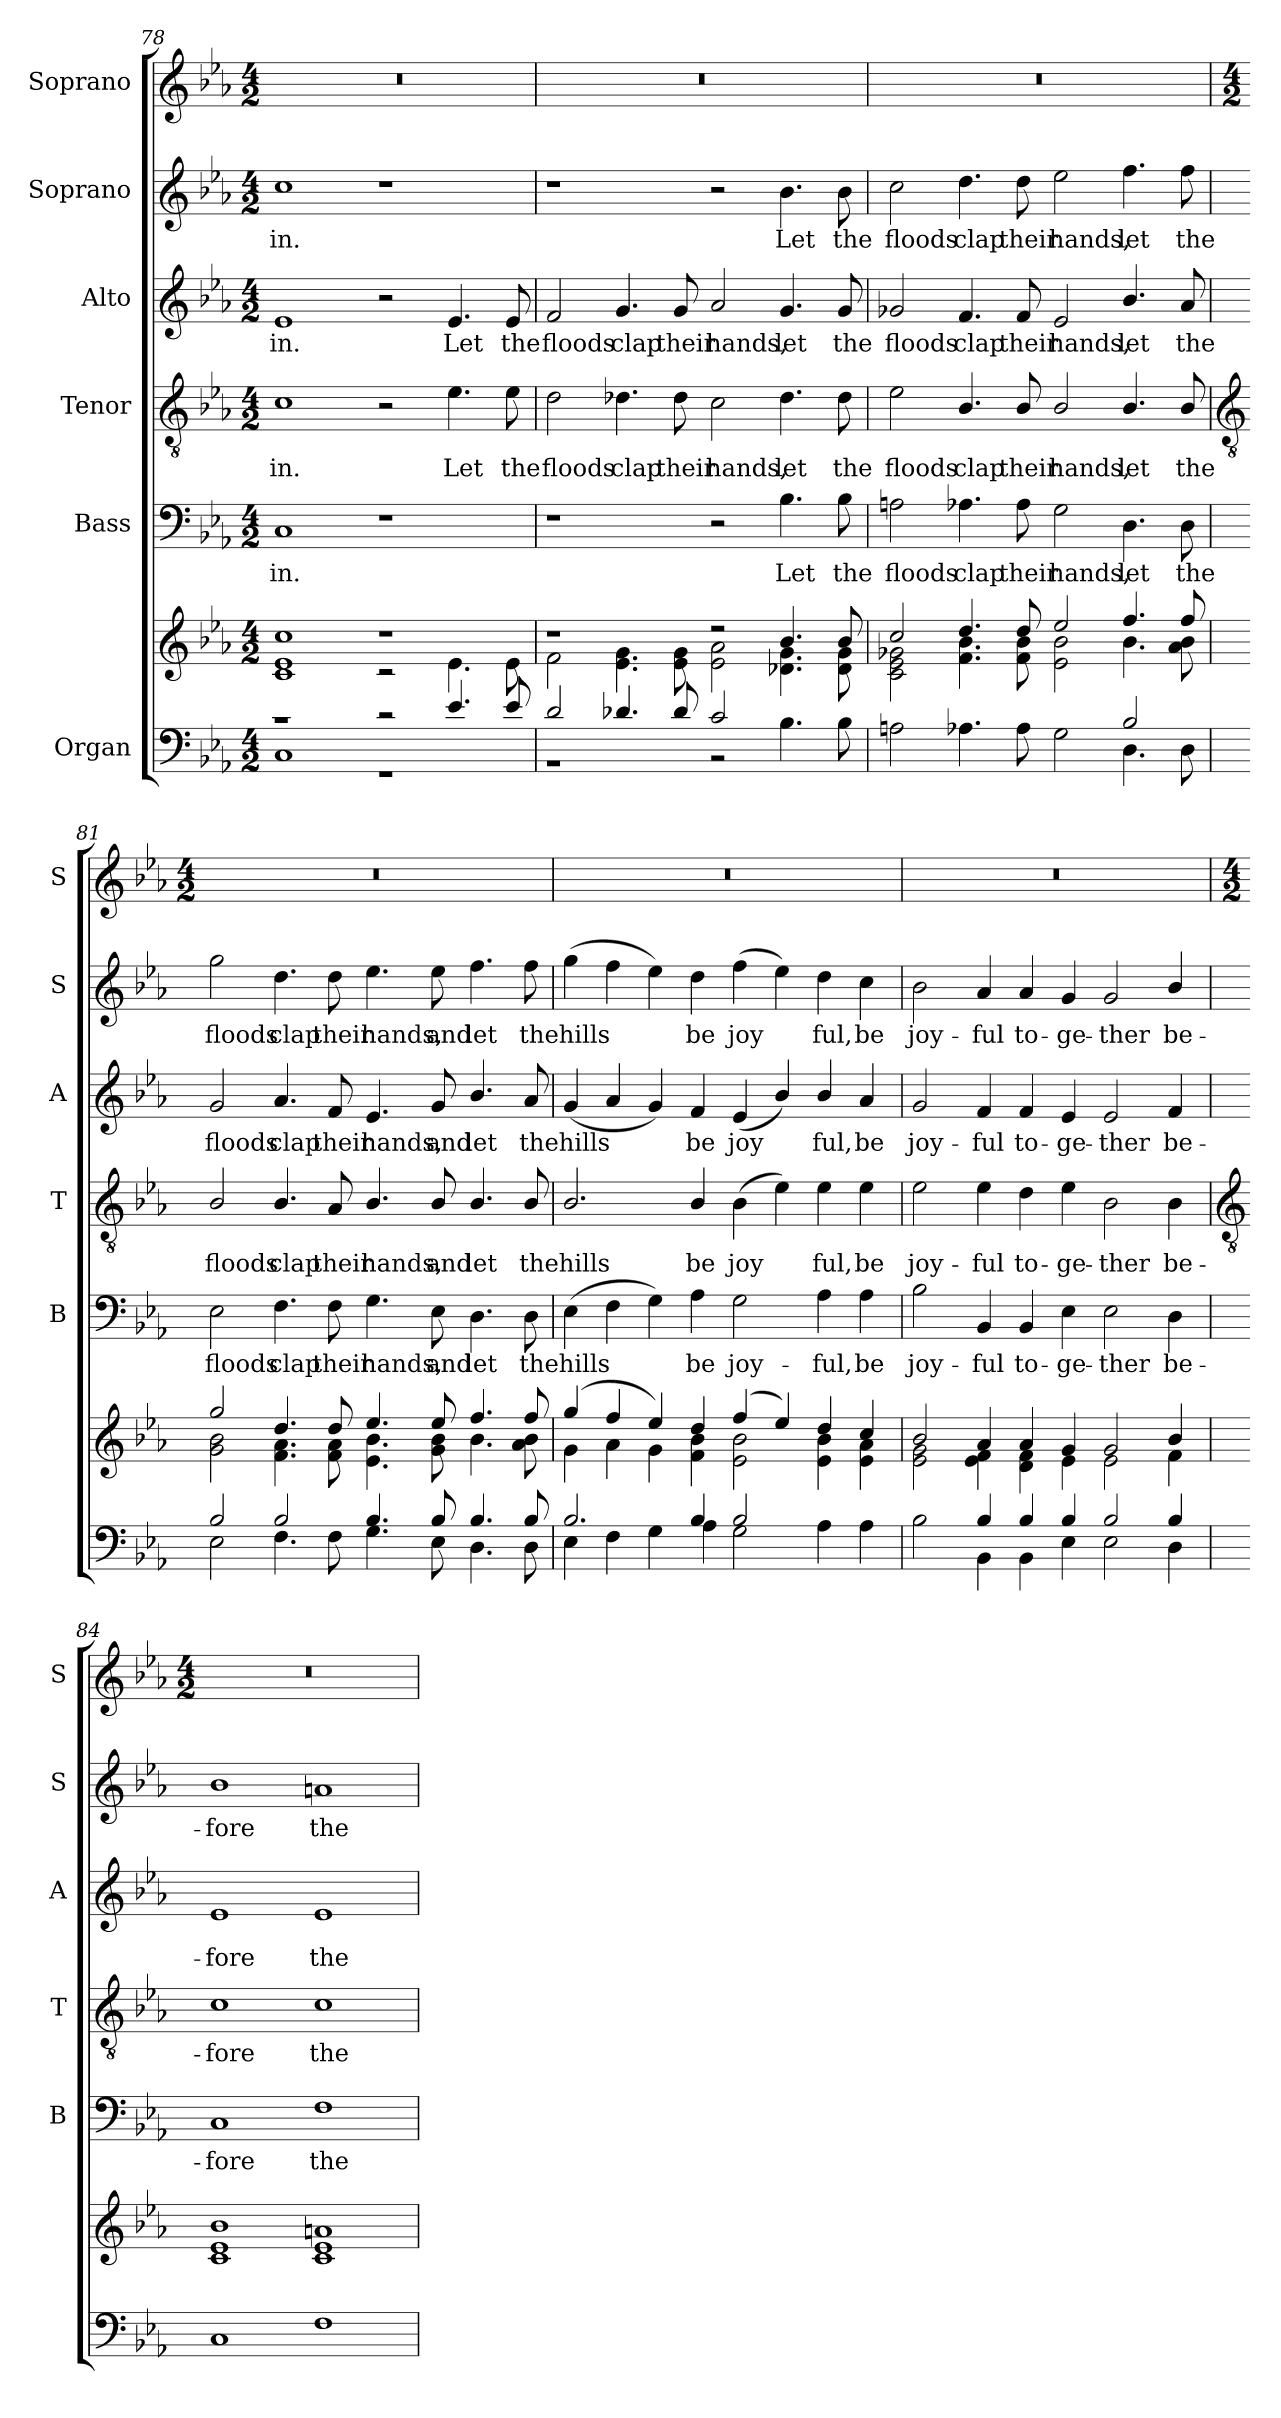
**kern	**kern	**kern	**text	**kern	**text	**kern	**text	**kern	**text	**kern
*part6	*part6	*part5	*part5	*part4	*part4	*part3	*part3	*part2	*part2	*part1
*staff7	*staff6	*staff5	*staff5	*staff4	*staff4	*staff3	*staff3	*staff2	*staff2	*staff1
*I"Organ	*	*I"Bass	*	*I"Tenor	*	*I"Alto	*	*I"Soprano	*	*I"Soprano
*	*	*I'B	*	*I'T	*	*I'A	*	*I'S	*	*I'S
!!LO:LB:g=z
*clefF4	*clefG2	*clefF4	*	*clefGv2	*	*clefG2	*	*clefG2	*	*clefG2
*k[b-e-a-]	*k[b-e-a-]	*k[b-e-a-]	*	*k[b-e-a-]	*	*k[b-e-a-]	*	*k[b-e-a-]	*	*k[b-e-a-]
*E-:	*E-:	*E-:	*	*E-:	*	*E-:	*	*E-:	*	*E-:
*M4/2	*M4/2	*M4/2	*	*M4/2	*	*M4/2	*	*M4/2	*	*M4/2
=78	=78	=78	=78	=78	=78	=78	=78	=78	=78	=78
*^	*^	*	*	*	*	*	*	*	*	*
!	!	!	!	!	!LO:LY:b	!	!LO:LY:b	!	!LO:LY:b	!	!LO:LY:b	!
1r	1C\	1c/ 1cc/	1e-\	1C	-in.	1c	-in.	1e-	in.	1cc	-in.	0r
2r	1r	1r	2r	1r	.	2r	.	2r	.	1r	.	.
!	!	!	!	!	!	!	!LO:LY:b	!	!LO:LY:b	!	!	!
4.e-/	.	.	4.e-\	.	.	4.e-	Let	4.e-	Let	.	.	.
!	!	!	!	!	!	!	!LO:LY:b	!	!LO:LY:b	!	!	!
8e-/	.	.	8e-\	.	.	8e-	the	8e-	the	.	.	.
=79	=79	=79	=79	=79	=79	=79	=79	=79	=79	=79	=79	=79
!	!	!	!	!	!	!	!LO:LY:b	!	!LO:LY:b	!	!	!
2d/	1r	1r	2f\	1r	.	2d	floods	2f	floods	1r	.	0r
!	!	!	!	!	!	!	!LO:LY:b	!	!LO:LY:b	!	!	!
4.d-X/	.	.	4.e-\ 4.g\	.	.	4.d-X	clap	4.g	clap	.	.	.
!	!	!	!	!	!	!	!LO:LY:b	!	!LO:LY:b	!	!	!
8d-/	.	.	8e-\ 8g\	.	.	8d-	their	8g	their	.	.	.
!	!	!	!	!	!	!	!LO:LY:b	!	!LO:LY:b	!	!	!
2c/	2r	2r	2e-\ 2a-\	2r	.	2c	hands,	2a-	hands,	2r	.	.
!	!	!	!	!	!LO:LY:b	!	!LO:LY:b	!	!LO:LY:b	!	!LO:LY:b	!
2ryy	4.B-\	4.b-/	4.d-X\ 4.g\	4.B-	Let	4.d-	let	4.g	let	4.b-	Let	.
!	!	!	!	!	!LO:LY:b	!	!LO:LY:b	!	!LO:LY:b	!	!LO:LY:b	!
.	8B-\	8b-/	8d-\ 8g\	8B-	the	8d-	the	8g	the	8b-	the	.
=80	=80	=80	=80	=80	=80	=80	=80	=80	=80	=80	=80	=80
!	!	!	!	!	!LO:LY:b	!	!LO:LY:b	!	!LO:LY:b	!	!LO:LY:b	!
1.ryy	2An\	2cc/	2c\ 2e-\ 2g-X\	2An	floods	2e-	floods	2g-X	floods	2cc	floods	0r
!	!	!	!	!	!LO:LY:b	!	!LO:LY:b	!	!LO:LY:b	!	!LO:LY:b	!
.	4.A-X\	4.dd/	4.f\ 4.b-\	4.A-X	clap	4.B-/	clap	4.f	clap	4.dd	clap	.
!	!	!	!	!	!LO:LY:b	!	!LO:LY:b	!	!LO:LY:b	!	!LO:LY:b	!
.	8A-\	8dd/	8f\ 8b-\	8A-	their	8B-/	their	8f	their	8dd	their	.
!	!	!	!	!	!LO:LY:b	!	!LO:LY:b	!	!LO:LY:b	!	!LO:LY:b	!
.	2G\	2ee-/	2e-\ 2b-\	2G	hands,	2B-/	hands,	2e-	hands,	2ee-	hands,	.
!	!	!	!	!	!LO:LY:b	!	!LO:LY:b	!	!LO:LY:b	!	!LO:LY:b	!
2B-/	4.D\	4.ff/	4.b-\	4.D	let	4.B-/	let	4.b-/	let	4.ff	let	.
!	!	!	!	!	!LO:LY:b	!	!LO:LY:b	!	!LO:LY:b	!	!LO:LY:b	!
.	8D\	8ff/	8a-\ 8b-\	8D	the	8B-/	the	8a-/	the	8ff	the	.
!!LO:LB:g=z
=81	=81	=81	=81	=81	=81	=81	=81	=81	=81	=81	=81	=81
*	*	*	*	*	*	*clefGv2	*	*	*	*	*	*
*	*	*	*	*	*	*	*	*	*	*	*	*M4/2
!	!	!	!	!	!LO:LY:b	!	!LO:LY:b	!	!LO:LY:b	!	!LO:LY:b	!
2B-/	2E-\	2gg/	2g\ 2b-\	2E-	floods	2B-/	floods	2g/	floods	2gg	floods	0r
!	!	!	!	!	!LO:LY:b	!	!LO:LY:b	!	!LO:LY:b	!	!LO:LY:b	!
2B-/	4.F\	4.dd/	4.f\ 4.a-\	4.F	clap	4.B-/	clap	4.a-/	clap	4.dd	clap	.
!	!	!	!	!	!LO:LY:b	!	!LO:LY:b	!	!LO:LY:b	!	!LO:LY:b	!
.	8F\	8dd/	8f\ 8a-\	8F	their	8A-/	their	8f/	their	8dd	their	.
!	!	!	!	!	!LO:LY:b	!	!LO:LY:b	!	!LO:LY:b	!	!LO:LY:b	!
4.B-/	4.G\	4.ee-/	4.e-\ 4.b-\	4.G	hands,	4.B-/	hands,	4.e-/	hands,	4.ee-	hands,	.
!	!	!	!	!	!LO:LY:b	!	!LO:LY:b	!	!LO:LY:b	!	!LO:LY:b	!
8B-/	8E-\	8ee-/	8g\ 8b-\	8E-	and	8B-/	and	8g/	and	8ee-	and	.
!	!	!	!	!	!LO:LY:b	!	!LO:LY:b	!	!LO:LY:b	!	!LO:LY:b	!
4.B-/	4.D\	4.ff/	4.b-\	4.D	let	4.B-/	let	4.b-/	let	4.ff	let	.
!	!	!	!	!	!LO:LY:b	!	!LO:LY:b	!	!LO:LY:b	!	!LO:LY:b	!
8B-/	8D\	8ff/	8a-\ 8b-\	8D	the	8B-/	the	8a-/	the	8ff	the	.
=82	=82	=82	=82	=82	=82	=82	=82	=82	=82	=82	=82	=82
!	!	!	!	!	!LO:LY:b	!	!LO:LY:b	!	!LO:LY:b	!	!LO:LY:b	!
2.B-/	4E-\	(>4gg/	4g\	(>4E-	hills	2.B-/	hills	(<4g/	hills	(>4gg	hills	0r
.	4F\	4ff/	4a-\	4F	.	.	.	4a-/	.	4ff	.	.
.	4G\	4ee-/)	4g\	4G)	.	.	.	4g/)	.	4ee-)	.	.
!	!	!	!	!	!LO:LY:b	!	!LO:LY:b	!	!LO:LY:b	!	!LO:LY:b	!
4B-/	4A-\	4dd/	4f\ 4b-\	4A-	be	4B-/	be	4f/	be	4dd	be	.
!	!	!	!	!	!LO:LY:b	!	!LO:LY:b	!	!LO:LY:b	!	!LO:LY:b	!
2B-/	2G\	(>4ff/	2e-\ 2b-\	2G	joy-	(>4B-\	joy	(<4e-/	joy	(>4ff	joy	.
.	.	4ee-/)	.	.	.	4e-)	.	4b-/)	.	4ee-)	.	.
!	!	!	!	!	!LO:LY:b	!	!LO:LY:b	!	!LO:LY:b	!	!LO:LY:b	!
2ryy	4A-\	4dd/	4e-\ 4b-\	4A-	-ful,	4e-	ful,	4b-/	ful,	4dd	ful,	.
!	!	!	!	!	!LO:LY:b	!	!LO:LY:b	!	!LO:LY:b	!	!LO:LY:b	!
.	4A-\	4cc/	4e-\ 4a-\	4A-	be	4e-	be	4a-/	be	4cc	be	.
=83	=83	=83	=83	=83	=83	=83	=83	=83	=83	=83	=83	=83
!	!	!	!	!	!LO:LY:b	!	!LO:LY:b	!	!LO:LY:b	!	!LO:LY:b	!
2ryy	2B-\	2b-/	2e-\ 2g\	2B-	joy-	2e-	joy-	2g	joy-	2b-	joy-	0r
!	!	!	!	!	!LO:LY:b	!	!LO:LY:b	!	!LO:LY:b	!	!LO:LY:b	!
4B-/	4BB-\	4a-/	4e-\ 4f\	4BB-	-ful	4e-	-ful	4f	-ful	4a-	-ful	.
!	!	!	!	!	!LO:LY:b	!	!LO:LY:b	!	!LO:LY:b	!	!LO:LY:b	!
4B-/	4BB-\	4a-/	4d\ 4f\	4BB-	to-	4d	to-	4f	to-	4a-	to-	.
!	!	!	!	!	!LO:LY:b	!	!LO:LY:b	!	!LO:LY:b	!	!LO:LY:b	!
4B-/	4E-\	4g/	4e-\	4E-	-ge-	4e-	-ge-	4e-	-ge-	4g	-ge-	.
!	!	!	!	!	!LO:LY:b	!	!LO:LY:b	!	!LO:LY:b	!	!LO:LY:b	!
2B-/	2E-\	2g/	2e-\	2E-	-ther	2B-	-ther	2e-	-ther	2g	-ther	.
!	!	!	!	!	!LO:LY:b	!	!LO:LY:b	!	!LO:LY:b	!	!LO:LY:b	!
4B-/	4D\	4b-/	4f\	4D	be-	4B-	be-	4f	be-	4b-/	be-	.
!!LO:LB:g=z
=84	=84	=84	=84	=84	=84	=84	=84	=84	=84	=84	=84	=84
*	*	*	*	*	*	*clefGv2	*	*	*	*	*	*
*	*	*	*	*	*	*	*	*	*	*	*	*M4/2
!	!	!	!	!	!LO:LY:b	!	!LO:LY:b	!	!LO:LY:b	!	!LO:LY:b	!
*	*	*	*	*	*	*^	*	*^	*	*	*	*
0ryy	1C\	1b-/	1c\ 1e-\	1C	-fore	1c	0ryy	-fore	1e-	0ryy	-fore	1b-	-fore	0r
!	!	!	!	!	!LO:LY:b	!	!	!LO:LY:b	!	!	!LO:LY:b	!	!LO:LY:b	!
.	1F\	1an/	1c\ 1e-\	1F	the	1c	.	the	1e-	.	the	1an	the	.
*v	*v	*	*	*	*	*v	*v	*	*v	*v	*	*	*	*
*	*v	*v	*	*	*	*	*	*	*	*	*
=	=	=	=	=	=	=	=	=	=	=
*-	*-	*-	*-	*-	*-	*-	*-	*-	*-	*-
